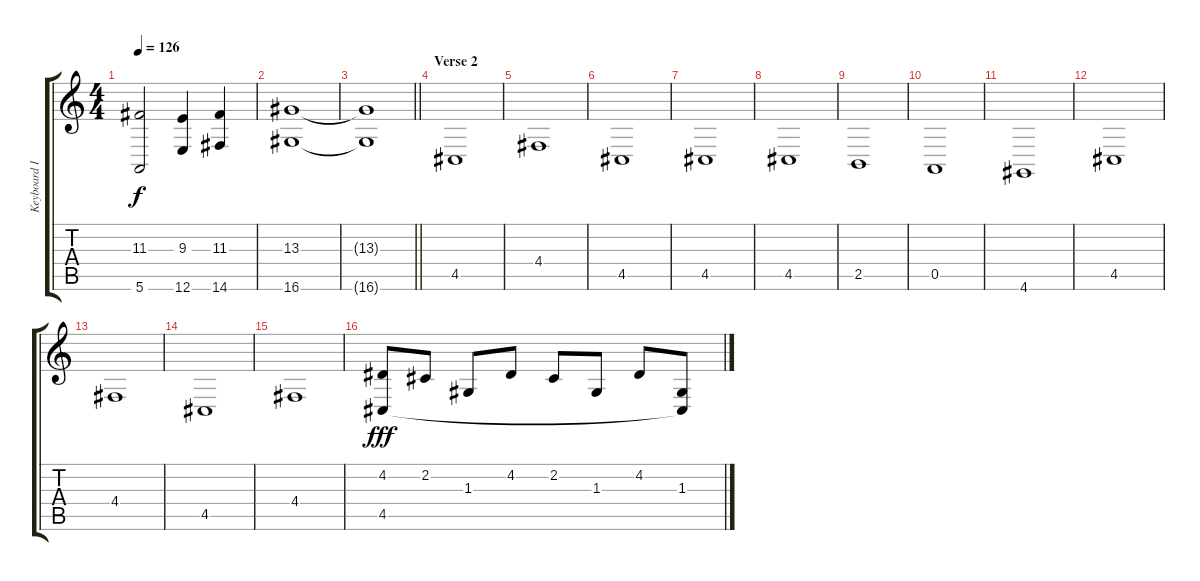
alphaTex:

\track ("Keyboard III" "Keyboard I") {mute instrument synthstrings1}
\staff {score tabs}
\tuning (E4 B3 G3 D3 A2 E2) {hide}
\ts (4 4)
\tempo 126
\clef g2
\ks c
(11.3{t} 5.6).2{dy f} (9.3 12.6).4 (11.3 14.6).4 |
(13.3 16.6).1{volume 6} |
\barLineRight lightlight
(13.3{t} 16.6{t}).1 |
\section ("" "Verse 2")
4.5.1 |
4.4.1 |
4.5.1 |
4.5.1 |
4.5.1 |
2.5.1 |
0.5.1 |
4.6.1 |
4.5.1 |
4.4.1 |
4.5.1 |
4.4.1 |
(4.2 4.5).8{dy fff} 2.2.8 1.3.8 4.2.8 2.2.8 1.3.8 4.2.8 (1.3 4.5{t}).8
